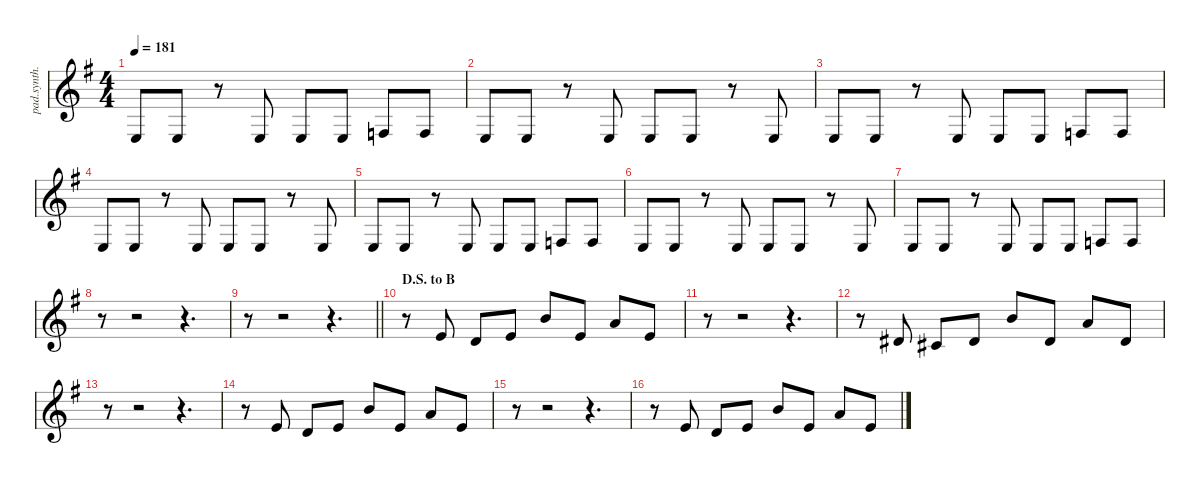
\defaultSystemsLayout 4
\hideDynamics
\bracketExtendMode nobrackets
\track ("Synth I" "pad.synth.") {instrument pad7halo}
\staff {score}
\tuning (E4 B3 G3 D3 A2 E2)
\ts (4 4)
\tempo 181
\clef g2
\ks g
0.6{acc forcenatural}.8{ot 8vb dy f} 0.6{acc forcenatural}.8{ot 8vb} r.8{ot 8vb} 0.6{acc forcenatural}.8{ot 8vb} 0.6{acc forcenatural}.8{ot 8vb} 0.6{acc forcenatural}.8{ot 8vb} 1.6{acc forcenatural}.8{ot 8vb} 1.6{acc forcenatural}.8{ot 8vb} |
0.6{acc forcenatural}.8{ot 8vb} 0.6{acc forcenatural}.8{ot 8vb} r.8{ot 8vb} 0.6{acc forcenatural}.8{ot 8vb} 0.6{acc forcenatural}.8{ot 8vb} 0.6{acc forcenatural}.8{ot 8vb} r.8{ot 8vb} 0.6{acc forcenatural}.8{ot 8vb} |
0.6{acc forcenatural}.8{ot 8vb} 0.6{acc forcenatural}.8{ot 8vb} r.8{ot 8vb} 0.6{acc forcenatural}.8{ot 8vb} 0.6{acc forcenatural}.8{ot 8vb} 0.6{acc forcenatural}.8{ot 8vb} 1.6{acc forcenatural}.8{ot 8vb} 1.6{acc forcenatural}.8{ot 8vb} |
0.6{acc forcenatural}.8{ot 8vb} 0.6{acc forcenatural}.8{ot 8vb} r.8{ot 8vb} 0.6{acc forcenatural}.8{ot 8vb} 0.6{acc forcenatural}.8{ot 8vb} 0.6{acc forcenatural}.8{ot 8vb} r.8{ot 8vb} 0.6{acc forcenatural}.8{ot 8vb} |
0.6{acc forcenatural}.8{ot 8vb} 0.6{acc forcenatural}.8{ot 8vb} r.8{ot 8vb} 0.6{acc forcenatural}.8{ot 8vb} 0.6{acc forcenatural}.8{ot 8vb} 0.6{acc forcenatural}.8{ot 8vb} 1.6{acc forcenatural}.8{ot 8vb} 1.6{acc forcenatural}.8{ot 8vb} |
0.6{acc forcenatural}.8{ot 8vb} 0.6{acc forcenatural}.8{ot 8vb} r.8{ot 8vb} 0.6{acc forcenatural}.8{ot 8vb} 0.6{acc forcenatural}.8{ot 8vb} 0.6{acc forcenatural}.8{ot 8vb} r.8{ot 8vb} 0.6{acc forcenatural}.8{ot 8vb} |
0.6{acc forcenatural}.8{ot 8vb} 0.6{acc forcenatural}.8{ot 8vb} r.8{ot 8vb} 0.6{acc forcenatural}.8{ot 8vb} 0.6{acc forcenatural}.8{ot 8vb} 0.6{acc forcenatural}.8{ot 8vb} 1.6{acc forcenatural}.8{ot 8vb} 1.6{acc forcenatural}.8{ot 8vb} |
r.8 r.2 r.4{d} |
\barLineRight lightlight
r.8 r.2 r.4{d} |
\section ("" "D.S. to B")
r.8{instrument musicbox} 0.1{acc forcenatural}.8 3.2{acc forcenatural}.8 0.1{acc forcenatural}.8 7.1{acc forcenatural}.8 0.1{acc forcenatural}.8 5.1{acc forcenatural}.8 0.1{acc forcenatural}.8 |
r.8 r.2 r.4{d} |
r.8 4.2{acc #}.8 2.2{acc #}.8 4.2{acc #}.8 7.1{acc forcenatural}.8 4.2{acc #}.8 5.1{acc forcenatural}.8 4.2{acc #}.8 |
r.8 r.2 r.4{d} |
r.8 0.1{acc forcenatural}.8 3.2{acc forcenatural}.8 0.1{acc forcenatural}.8 7.1{acc forcenatural}.8 0.1{acc forcenatural}.8 5.1{acc forcenatural}.8 0.1{acc forcenatural}.8 |
r.8 r.2 r.4{d} |
r.8 0.1{acc forcenatural}.8 3.2{acc forcenatural}.8 0.1{acc forcenatural}.8 7.1{acc forcenatural}.8 0.1{acc forcenatural}.8 5.1{acc forcenatural}.8 0.1{acc forcenatural}.8
